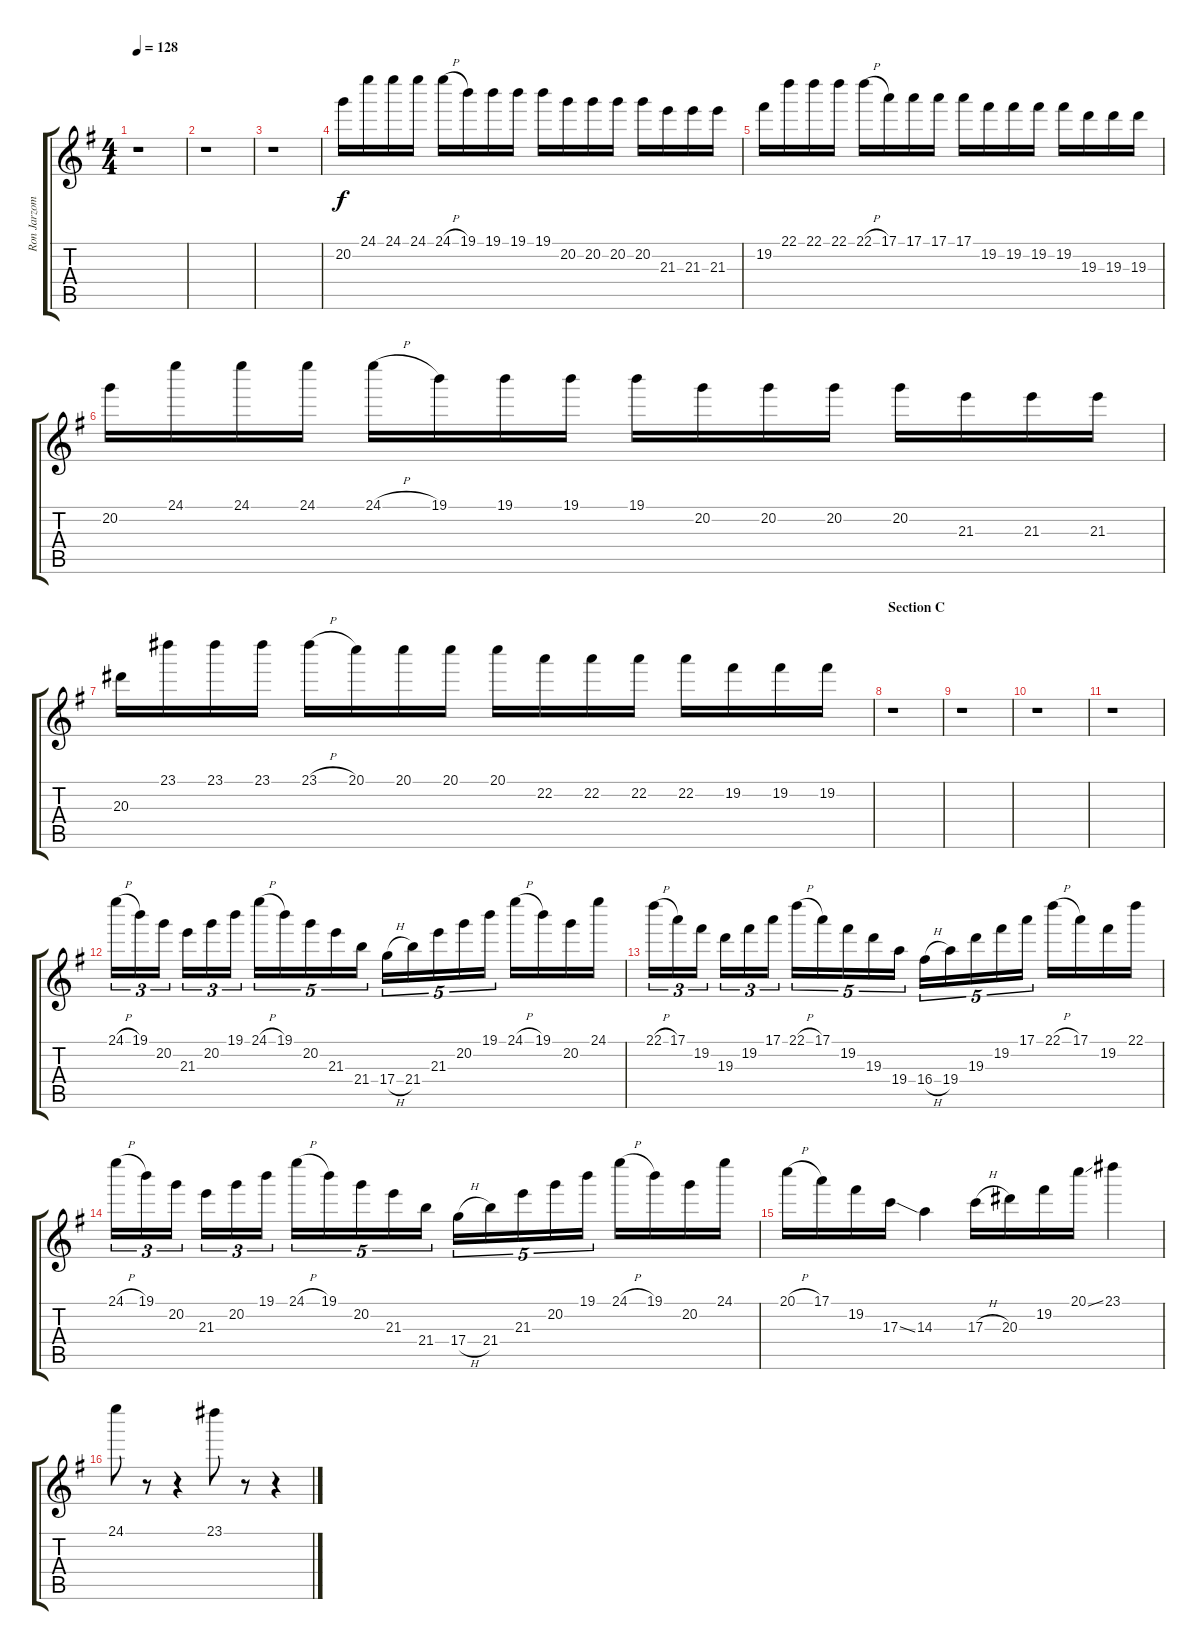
\track ("Ron Jarzombek (Right Channel)" "Ron Jarzom") {instrument distortionguitar}
\staff {score tabs}
\tuning (E4 B3 G3 D3 A2 E2) {hide}
\ts (4 4)
\tempo 128
\clef g2
\ks eminor
r.1{dy f} |
r.1 |
r.1 |
20.2.16 24.1.16 24.1.16 24.1.16 24.1{h}.16 19.1.16 19.1.16 19.1.16 19.1.16 20.2.16 20.2.16 20.2.16 20.2.16 21.3.16 21.3.16 21.3.16 |
19.2.16 22.1.16 22.1.16 22.1.16 22.1{h}.16 17.1.16 17.1.16 17.1.16 17.1.16 19.2.16 19.2.16 19.2.16 19.2.16 19.3.16 19.3.16 19.3.16 |
20.2.16 24.1.16 24.1.16 24.1.16 24.1{h}.16 19.1.16 19.1.16 19.1.16 19.1.16 20.2.16 20.2.16 20.2.16 20.2.16 21.3.16 21.3.16 21.3.16 |
20.3.16 23.1.16 23.1.16 23.1.16 23.1{h}.16 20.1.16 20.1.16 20.1.16 20.1.16 22.2.16 22.2.16 22.2.16 22.2.16 19.2.16 19.2.16 19.2.16 |
\section ("" "Section C")
r.1 |
r.1 |
r.1 |
r.1 |
24.1{h}.16{tu (3 2)} 19.1.16{tu (3 2)} 20.2.16{tu (3 2)} 21.3.16{tu (3 2)} 20.2.16{tu (3 2)} 19.1.16{tu (3 2)} 24.1{h}.16{tu (5 4)} 19.1.16{tu (5 4)} 20.2.16{tu (5 4)} 21.3.16{tu (5 4)} 21.4.16{tu (5 4)} 17.4{h}.16{tu (5 4)} 21.4.16{tu (5 4)} 21.3.16{tu (5 4)} 20.2.16{tu (5 4)} 19.1.16{tu (5 4)} 24.1{h}.16 19.1.16 20.2.16 24.1.16 |
22.1{h}.16{tu (3 2)} 17.1.16{tu (3 2)} 19.2.16{tu (3 2)} 19.3.16{tu (3 2)} 19.2.16{tu (3 2)} 17.1.16{tu (3 2)} 22.1{h}.16{tu (5 4)} 17.1.16{tu (5 4)} 19.2.16{tu (5 4)} 19.3.16{tu (5 4)} 19.4.16{tu (5 4)} 16.4{h}.16{tu (5 4)} 19.4.16{tu (5 4)} 19.3.16{tu (5 4)} 19.2.16{tu (5 4)} 17.1.16{tu (5 4)} 22.1{h}.16 17.1.16 19.2.16 22.1.16 |
24.1{h}.16{tu (3 2)} 19.1.16{tu (3 2)} 20.2.16{tu (3 2)} 21.3.16{tu (3 2)} 20.2.16{tu (3 2)} 19.1.16{tu (3 2)} 24.1{h}.16{tu (5 4)} 19.1.16{tu (5 4)} 20.2.16{tu (5 4)} 21.3.16{tu (5 4)} 21.4.16{tu (5 4)} 17.4{h}.16{tu (5 4)} 21.4.16{tu (5 4)} 21.3.16{tu (5 4)} 20.2.16{tu (5 4)} 19.1.16{tu (5 4)} 24.1{h}.16 19.1.16 20.2.16 24.1.16 |
20.1{h}.16 17.1.16 19.2.16 17.3{ss}.16 14.3.4 17.3{h}.16 20.3.16 19.2.16 20.1{ss}.16 23.1.4 |
24.1.8 r.8 r.4 23.1.8 r.8 r.4
